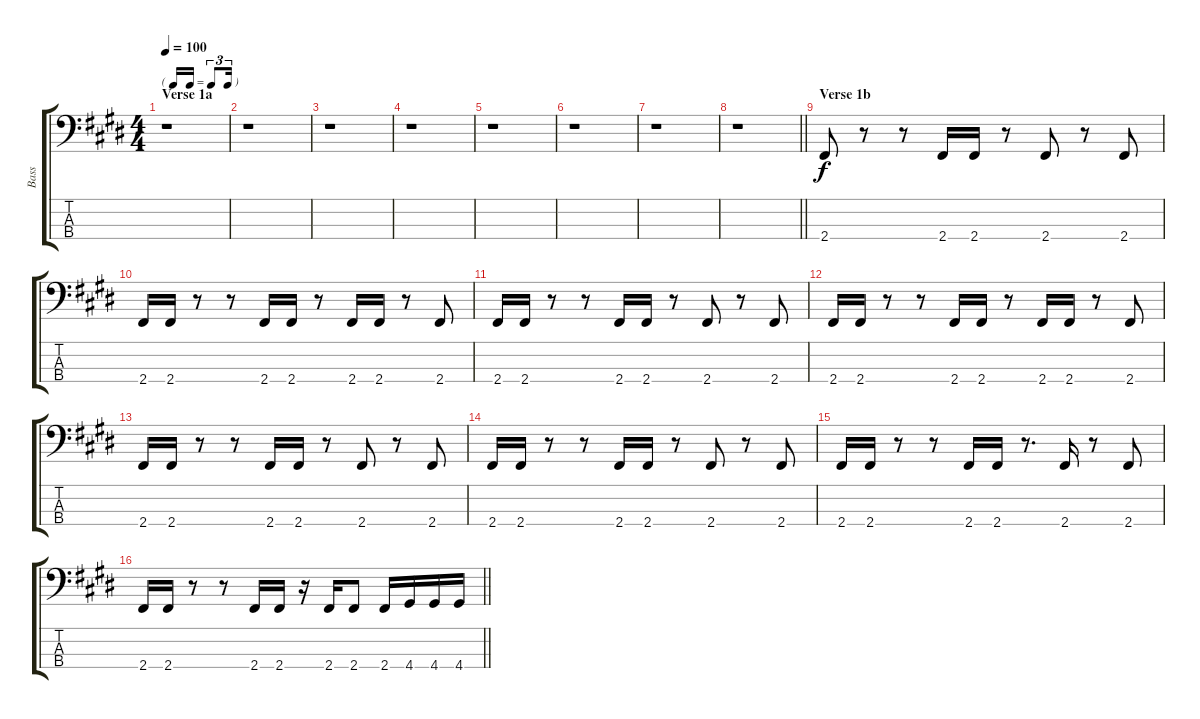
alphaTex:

\track ("Bass" "Bass") {instrument electricbassfinger}
\staff {score tabs}
\tuning (G2 D2 A1 E1) {hide}
\ts (4 4)
\tf triplet16th
\section ("" "Verse 1a")
\tempo 100
\clef f4
\ks e
r.1{dy f instrument electricbassfinger} |
r.1 |
r.1 |
r.1 |
r.1 |
r.1 |
r.1 |
\barLineRight lightlight
r.1 |
\section ("" "Verse 1b")
2.4.8 r.8 r.8 2.4.16 2.4.16 r.8 2.4.8 r.8 2.4.8 |
2.4.16 2.4.16 r.8 r.8 2.4.16 2.4.16 r.8 2.4.16 2.4.16 r.8 2.4.8 |
2.4.16 2.4.16 r.8 r.8 2.4.16 2.4.16 r.8 2.4.8 r.8 2.4.8 |
2.4.16 2.4.16 r.8 r.8 2.4.16 2.4.16 r.8 2.4.16 2.4.16 r.8 2.4.8 |
2.4.16 2.4.16 r.8 r.8 2.4.16 2.4.16 r.8 2.4.8 r.8 2.4.8 |
2.4.16 2.4.16 r.8 r.8 2.4.16 2.4.16 r.8 2.4.8 r.8 2.4.8 |
2.4.16 2.4.16 r.8 r.8 2.4.16 2.4.16 r.8{d} 2.4.16 r.8 2.4.8 |
\barLineRight lightlight
2.4.16 2.4.16 r.8 r.8 2.4.16 2.4.16 r.16 2.4.16 2.4.8 2.4.16 4.4.16 4.4.16 4.4.16
